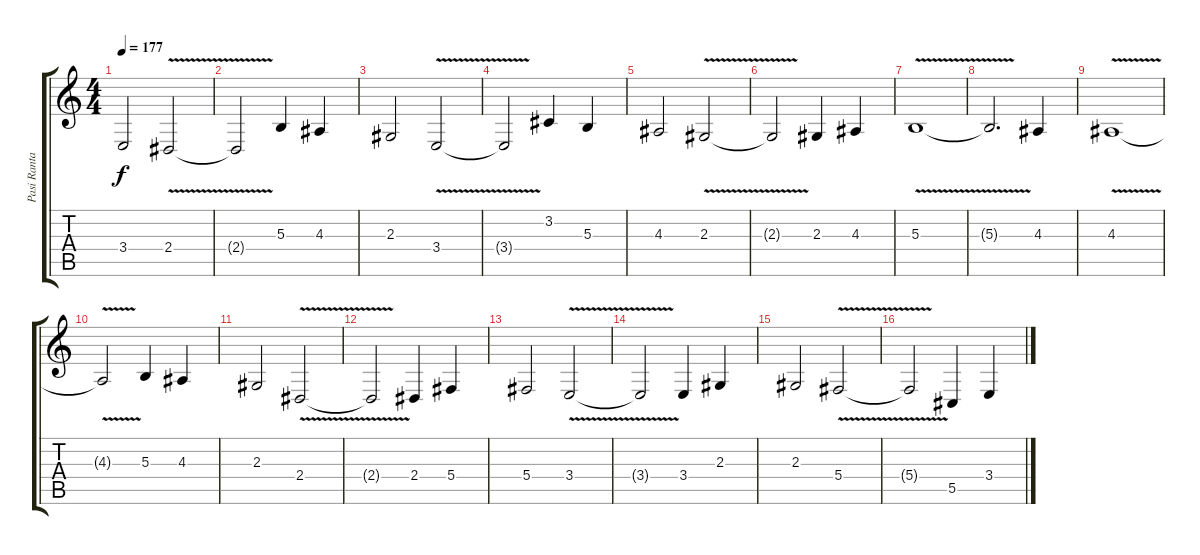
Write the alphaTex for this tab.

\track ("Pasi Rantanen" "Pasi Ranta") {instrument lead6voice}
\staff {score tabs}
\tuning (Eb4 Bb3 Gb3 Db3 Ab2 Eb2) {hide}
\ts (4 4)
\tempo 177
\clef g2
\ks c
3.4.2{dy f} 2.4{v}.2 |
2.4{t}.2 5.3.4 4.3.4 |
2.3.2 3.4{v}.2 |
3.4{t}.2 3.2.4 5.3.4 |
4.3.2 2.3{v}.2 |
2.3{t}.2 2.3.4 4.3.4 |
5.3{v}.1 |
5.3{t}.2{d} 4.3.4 |
4.3{v}.1 |
4.3{t}.2 5.3.4 4.3.4 |
2.3.2 2.4{v}.2 |
2.4{t}.2 2.4.4 5.4.4 |
5.4.2 3.4{v}.2 |
3.4{t}.2 3.4.4 2.3.4 |
2.3.2 5.4{v}.2 |
5.4{t}.2 5.5.4 3.4.4
